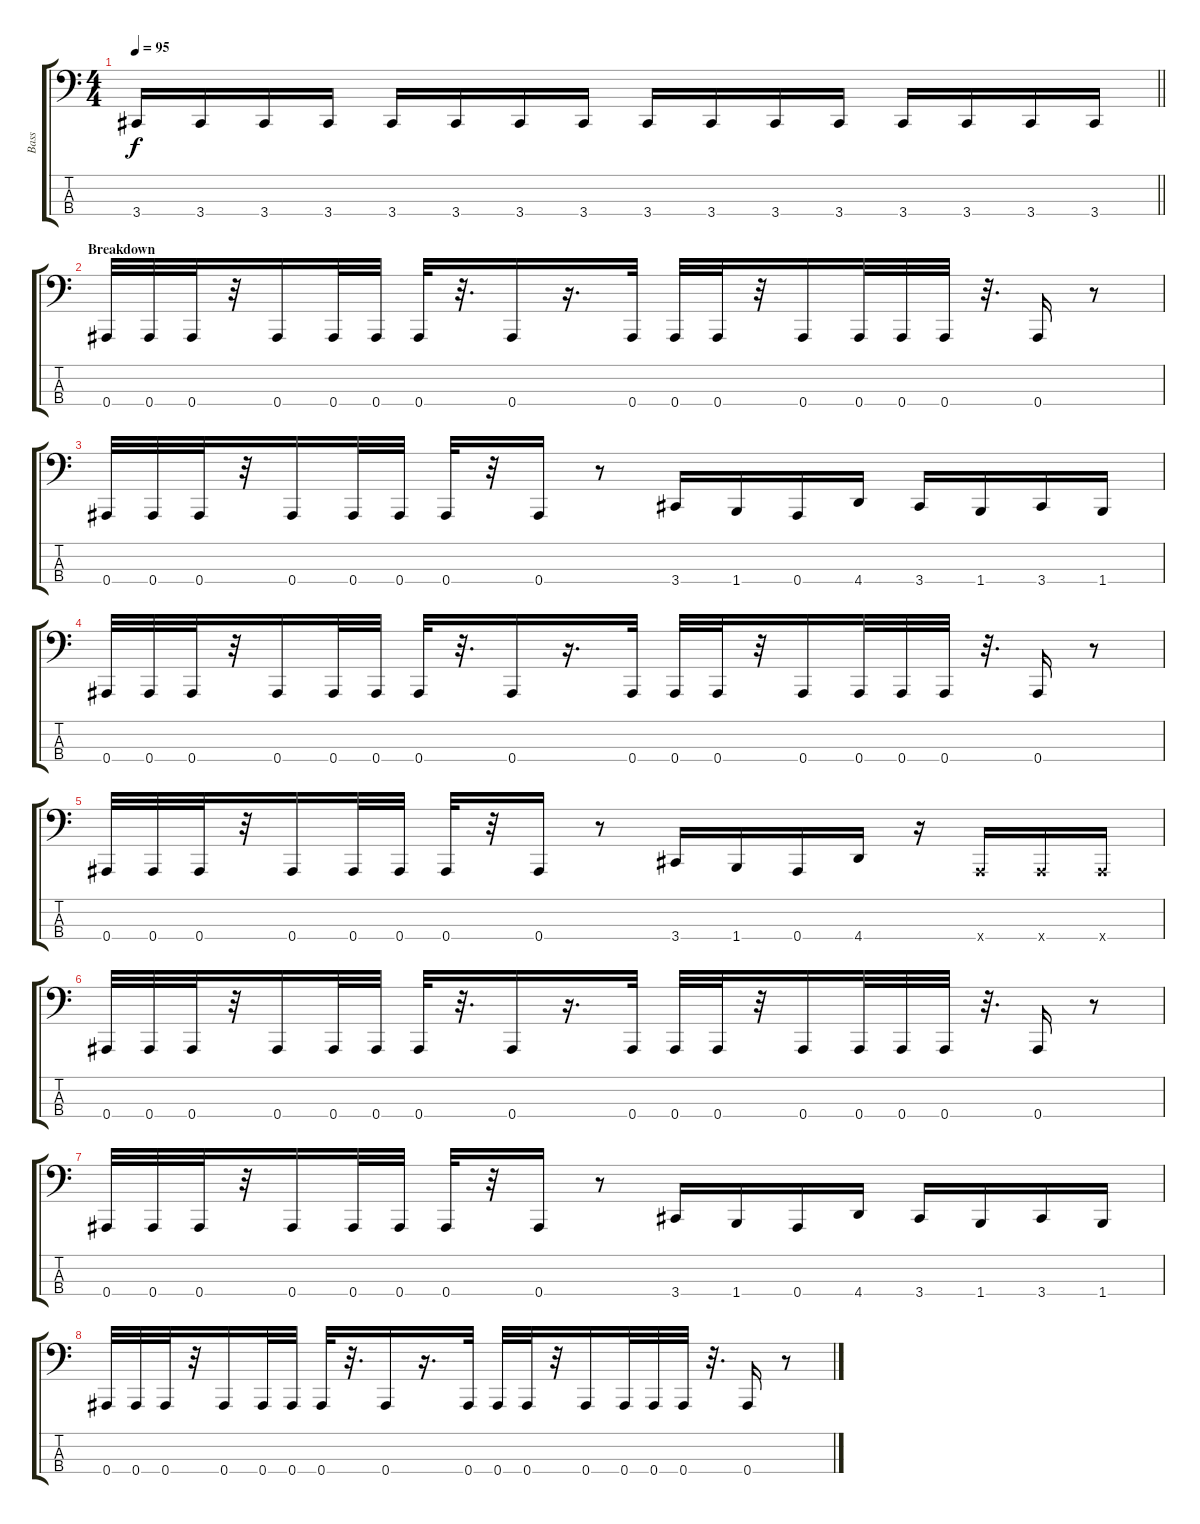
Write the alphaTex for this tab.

\track ("Bass" "Bass") {instrument electricbassfinger}
\staff {score tabs}
\tuning (Eb2 Bb1 F1 Bb0) {hide}
\ts (4 4)
\tempo 95
\clef f4
\barLineRight lightlight
\ks c
3.4.16{dy f} 3.4.16 3.4.16 3.4.16 3.4.16 3.4.16 3.4.16 3.4.16 3.4.16 3.4.16 3.4.16 3.4.16 3.4.16 3.4.16 3.4.16 3.4.16 |
\section ("" "Breakdown")
0.4.32 0.4.32 0.4.32 r.32 0.4.16 0.4.32 0.4.32 0.4.32 r.32{d} 0.4.16 r.16{d} 0.4.32 0.4.32 0.4.32 r.32 0.4.16 0.4.32 0.4.32 0.4.32 r.32{d} 0.4.16 r.8 |
0.4.32 0.4.32 0.4.32 r.32 0.4.16 0.4.32 0.4.32 0.4.32 r.32 0.4.16 r.8 3.4.16 1.4.16 0.4.16 4.4.16 3.4.16 1.4.16 3.4.16 1.4.16 |
0.4.32 0.4.32 0.4.32 r.32 0.4.16 0.4.32 0.4.32 0.4.32 r.32{d} 0.4.16 r.16{d} 0.4.32 0.4.32 0.4.32 r.32 0.4.16 0.4.32 0.4.32 0.4.32 r.32{d} 0.4.16 r.8 |
0.4.32 0.4.32 0.4.32 r.32 0.4.16 0.4.32 0.4.32 0.4.32 r.32 0.4.16 r.8 3.4.16 1.4.16 0.4.16 4.4.16 r.16 0.4{x}.16 0.4{x}.16 0.4{x}.16 |
0.4.32 0.4.32 0.4.32 r.32 0.4.16 0.4.32 0.4.32 0.4.32 r.32{d} 0.4.16 r.16{d} 0.4.32 0.4.32 0.4.32 r.32 0.4.16 0.4.32 0.4.32 0.4.32 r.32{d} 0.4.16 r.8 |
0.4.32 0.4.32 0.4.32 r.32 0.4.16 0.4.32 0.4.32 0.4.32 r.32 0.4.16 r.8 3.4.16 1.4.16 0.4.16 4.4.16 3.4.16 1.4.16 3.4.16 1.4.16 |
0.4.32 0.4.32 0.4.32 r.32 0.4.16 0.4.32 0.4.32 0.4.32 r.32{d} 0.4.16 r.16{d} 0.4.32 0.4.32 0.4.32 r.32 0.4.16 0.4.32 0.4.32 0.4.32 r.32{d} 0.4.16 r.8
